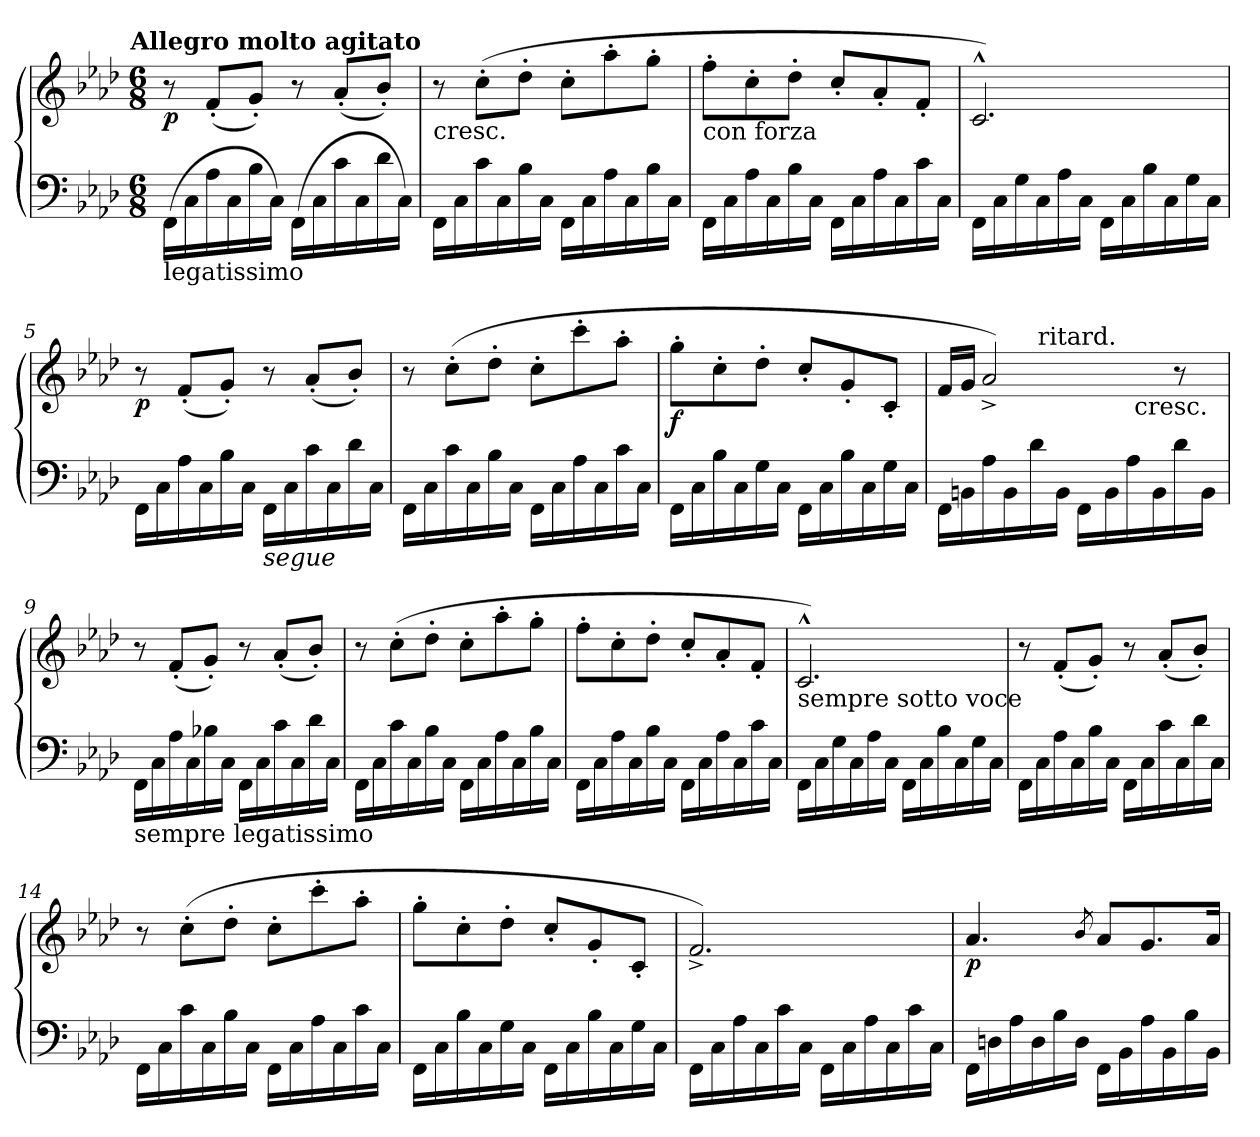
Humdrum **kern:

**kern	**kern	**dynam
*part1	*part1	*part1
*staff2	*staff1	*staff1/2
*clefF4	*clefG2	*
*k[b-e-a-d-]	*k[b-e-a-d-]	*
*f:	*f:	*
!!LO:TX:omd:t=Allegro molto agitato
*M6/8	*M6/8	*
*MM132	*MM132	*
=1	=1	=1
!LO:TX:b:t=legatissimo	!	!
!	!	!LO:DY:b
(>16FF\LL	8r	p
16C\	.	.
16A-\	(<8f'</L	.
16C\	.	.
16B-\	8g'</J)	.
16C\JJ)	.	.
(>16FF\LL	8r	.
16C\	.	.
16c\	(<8a-'</L	.
16C\	.	.
16d-\	8b-'</J)	.
16C\JJ)	.	.
=2	=2	=2
!	!LO:TX:b:t=cresc.	!
16FF\LL	8r	.
16C\	.	.
16c\	(>8cc'>\L	.
16C\	.	.
16B-\	8dd-'>\J	.
16C\JJ	.	.
16FF\LL	8cc'>\L	.
16C\	.	.
16A-\	8aa-'>\	.
16C\	.	.
16B-\	8gg'>\J	.
16C\JJ	.	.
=3	=3	=3
!	!LO:TX:b:t=con forza	!
16FF\LL	8ff'>\L	.
16C\	.	.
16A-\	8cc'>\	.
16C\	.	.
16B-\	8dd-'>\J	.
16C\JJ	.	.
16FF\LL	8cc'>/L	.
16C\	.	.
16A-\	8a-'>/	.
16C\	.	.
16c\	8f'>/J	.
16C\JJ	.	.
=4	=4	=4
16FF\LL	2.c^^/)	.
16C\	.	.
16G\	.	.
16C\	.	.
16A-\	.	.
16C\JJ	.	.
16FF\LL	.	.
16C\	.	.
16B-\	.	.
16C\	.	.
16G\	.	.
16C\JJ	.	.
=5	=5	=5
!	!	!LO:DY:b
16FF\LL	8r	p
16C\	.	.
16A-\	(8f'>/L	.
16C\	.	.
16B-\	8g'>/J)	.
16C\JJ	.	.
!LO:TX:b:i:t=segue	!	!
16FF\LL	8r	.
16C\	.	.
16c\	(8a-'>/L	.
16C\	.	.
16d-\	8b-'>/J)	.
16C\JJ	.	.
=6	=6	=6
16FF\LL	8r	.
16C\	.	.
16c\	(>8cc'>\L	.
16C\	.	.
16B-\	8dd-'>\J	.
16C\JJ	.	.
16FF\LL	8cc'>\L	.
16C\	.	.
16A-\	8ccc'>\	.
16C\	.	.
16c\	8aa-'>\J	.
16C\JJ	.	.
=7	=7	=7
!	!	!LO:DY:b
16FF\LL	8gg'>\L	f
16C\	.	.
16B-\	8cc'>\	.
16C\	.	.
16G\	8dd-'>\J	.
16C\JJ	.	.
16FF\LL	8cc'>/L	.
16C\	.	.
16B-\	8g'>/	.
16C\	.	.
16G\	8c'>/J	.
16C\JJ	.	.
=8	=8	=8
*	*^	*
*	*	*^	*
16FF\LL	16f/LL	5ryy	5%2ryy	.
16BBn\	16g/JJ	.	.	.
16A-\	2a-^>/)	.	.	.
16BB\	.	.	.	.
.	.	20ryy	.	.
16d-\	.	80ryy	.	.
!	!	!LO:TX:a:t=ritard.	!	!
.	.	5%2ryy	.	.
16BB\JJ	.	.	.	.
16FF\LL	.	.	.	.
.	.	.	10ryy	.
16BB\	.	.	.	.
16A-\	.	.	80ryy	.
!	!	!	!LO:TX:b:t=cresc.	!
.	.	.	5ryy	.
16BB\	.	.	.	.
16d-\	8r	.	.	.
.	.	20..ryy	.	.
16BB\JJ	.	.	.	.
.	.	.	40.ryy	.
=9	=9	=9	=9	=9
!	!LO:TX:a:t=a tempo	!	!	!
!	!LO:TX:b:t=sotto voce	!	!	!
!LO:TX:b:t=sempre legatissimo	!	!	!	!
*	*v	*v	*v	*
16FF\LL	8r	.
16C\	.	.
16A-\	(8f'>/L	.
16C\	.	.
16B-X\	8g'>/J)	.
16C\JJ	.	.
16FF\LL	8r	.
16C\	.	.
16c\	(8a-'>/L	.
16C\	.	.
16d-\	8b-'>/J)	.
16C\JJ	.	.
=10	=10	=10
16FF\LL	8r	.
16C\	.	.
16c\	(>8cc'>\L	.
16C\	.	.
16B-\	8dd-'>\J	.
16C\JJ	.	.
16FF\LL	8cc'>\L	.
16C\	.	.
16A-\	8aa-'>\	.
16C\	.	.
16B-\	8gg'>\J	.
16C\JJ	.	.
=11	=11	=11
16FF\LL	8ff'>\L	.
16C\	.	.
16A-\	8cc'>\	.
16C\	.	.
16B-\	8dd-'>\J	.
16C\JJ	.	.
16FF\LL	8cc'>/L	.
16C\	.	.
16A-\	8a-'>/	.
16C\	.	.
16c\	8f'>/J	.
16C\JJ	.	.
=12	=12	=12
!	!LO:TX:b:t=sempre sotto voce	!
16FF\LL	2.c^^/)	.
16C\	.	.
16G\	.	.
16C\	.	.
16A-\	.	.
16C\JJ	.	.
16FF\LL	.	.
16C\	.	.
16B-\	.	.
16C\	.	.
16G\	.	.
16C\JJ	.	.
=13	=13	=13
16FF\LL	8r	.
16C\	.	.
16A-\	(8f'>/L	.
16C\	.	.
16B-\	8g'>/J)	.
16C\JJ	.	.
16FF\LL	8r	.
16C\	.	.
16c\	(8a-'>/L	.
16C\	.	.
16d-\	8b-'>/J)	.
16C\JJ	.	.
=14	=14	=14
16FF\LL	8r	.
16C\	.	.
16c\	(>8cc'>\L	.
16C\	.	.
16B-\	8dd-'>\J	.
16C\JJ	.	.
16FF\LL	8cc'>\L	.
16C\	.	.
16A-\	8ccc'>\	.
16C\	.	.
16c\	8aa-'>\J	.
16C\JJ	.	.
=15	=15	=15
16FF\LL	8gg'>\L	.
16C\	.	.
16B-\	8cc'>\	.
16C\	.	.
16G\	8dd-'>\J	.
16C\JJ	.	.
16FF\LL	8cc'>/L	.
16C\	.	.
16B-\	8g'>/	.
16C\	.	.
16G\	8c'>/J	.
16C\JJ	.	.
=16	=16	=16
16FF\LL	2.f^/)	.
16C\	.	.
16A-\	.	.
16C\	.	.
16c\	.	.
16C\JJ	.	.
16FF\LL	.	.
16C\	.	.
16A-\	.	.
16C\	.	.
16c\	.	.
16C\JJ	.	.
=17	=17	=17
!	!	!LO:DY:b
16FF\LL	4.a-/	p
16Dn\	.	.
16A-\	.	.
16D\	.	.
16B-\	.	.
16D\JJ	.	.
.	8qb-/	.
16FF\LL	8a-/L	.
16BB-\	.	.
16A-\	8.g/	.
16BB-\	.	.
16B-\	.	.
16BB-\JJ	16a-/Jk	.
=	=	=
*-	*-	*-
